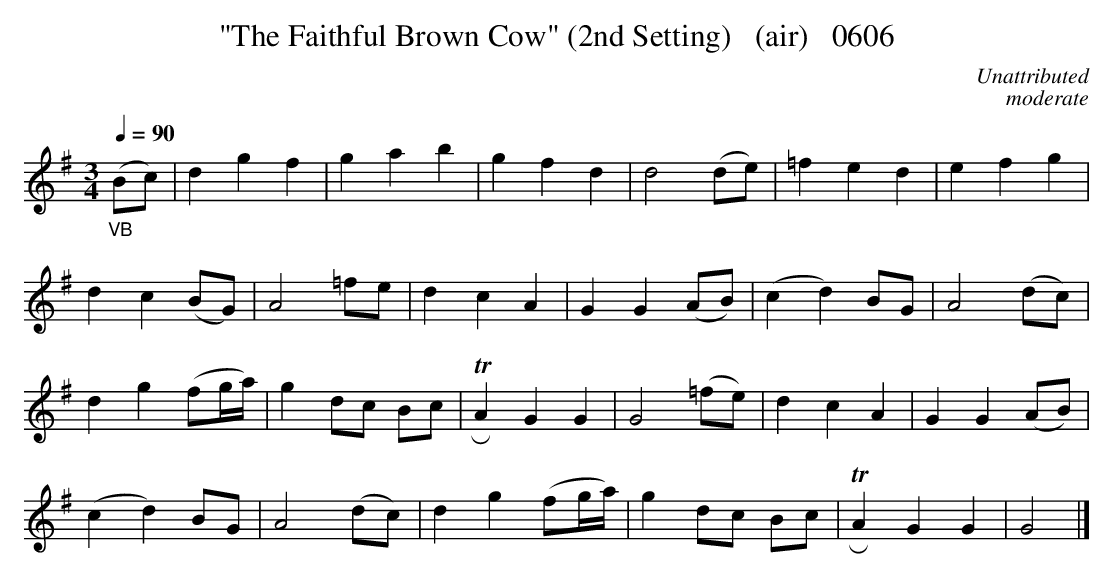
X:1
T:"The Faithful Brown Cow" (2nd Setting)   (air)   0606
C:Unattributed
C:moderate
BRENNAN June 2003 (HTTP://WWW.SOSYOURMOM.COM)
Q:1/4=90
M:3/4
L:1/8
K:G
"_VB"(Bc)|d2g2f2|g2a2b2|g2f2d2|d4(de)|=f2e2d2|e2f2g2|
d2c2(BG)|A4=fe|d2c2A2|G2G2(AB)|(c2d2)BG|A4(dc)|
d2g2(fg/2a/2)|g2dc Bc|TRA2G2G2|G4(=fe)|d2c2A2|G2G2(AB)|
(c2d2)BG|A4(dc)|d2g2(fg/2a/2)|g2dc Bc|TRA2G2G2|G4|]
